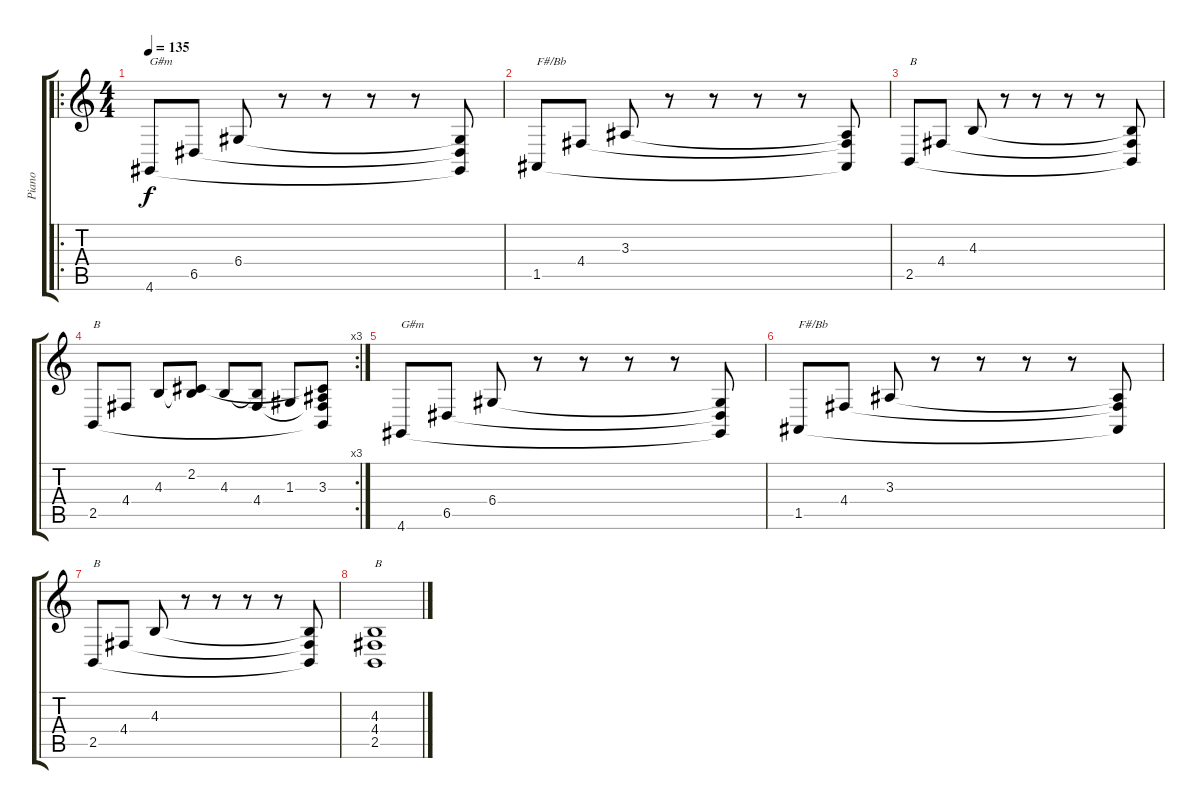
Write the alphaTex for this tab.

\track ("Piano" "Piano") {instrument acousticgrandpiano}
\staff {score tabs}
\tuning (E4 B3 G3 D3 A2 E2) {hide}
\ro
\ts (4 4)
\tempo 135
\clef g2
\ks c
4.6.8{txt "G#m" dy f} 6.5.8 6.4.8 r.8 r.8 r.8 r.8 (6.4{t} 6.5{t} 4.6{t}).8 |
1.5.8{txt "F#/Bb"} 4.4.8 3.3.8 r.8 r.8 r.8 r.8 (3.3{t} 4.4{t} 1.5{t}).8 |
2.5.8{txt "B"} 4.4.8 4.3.8 r.8 r.8 r.8 r.8 (4.3{t} 4.4{t} 2.5{t}).8 |
\rc 3
2.5.8{txt "B"} 4.4.8 4.3.8 (2.2 4.3{t}).8 4.3.8 (4.3{t} 4.4).8 1.3.8 (2.2{t} 3.3 4.4{t} 2.5{t}).8 |
4.6.8{txt "G#m"} 6.5.8 6.4.8 r.8 r.8 r.8 r.8 (6.4{t} 6.5{t} 4.6{t}).8 |
1.5.8{txt "F#/Bb"} 4.4.8 3.3.8 r.8 r.8 r.8 r.8 (3.3{t} 4.4{t} 1.5{t}).8 |
2.5.8{txt "B"} 4.4.8 4.3.8 r.8 r.8 r.8 r.8 (4.3{t} 4.4{t} 2.5{t}).8 |
(4.3 4.4 2.5).1{txt "B"}
